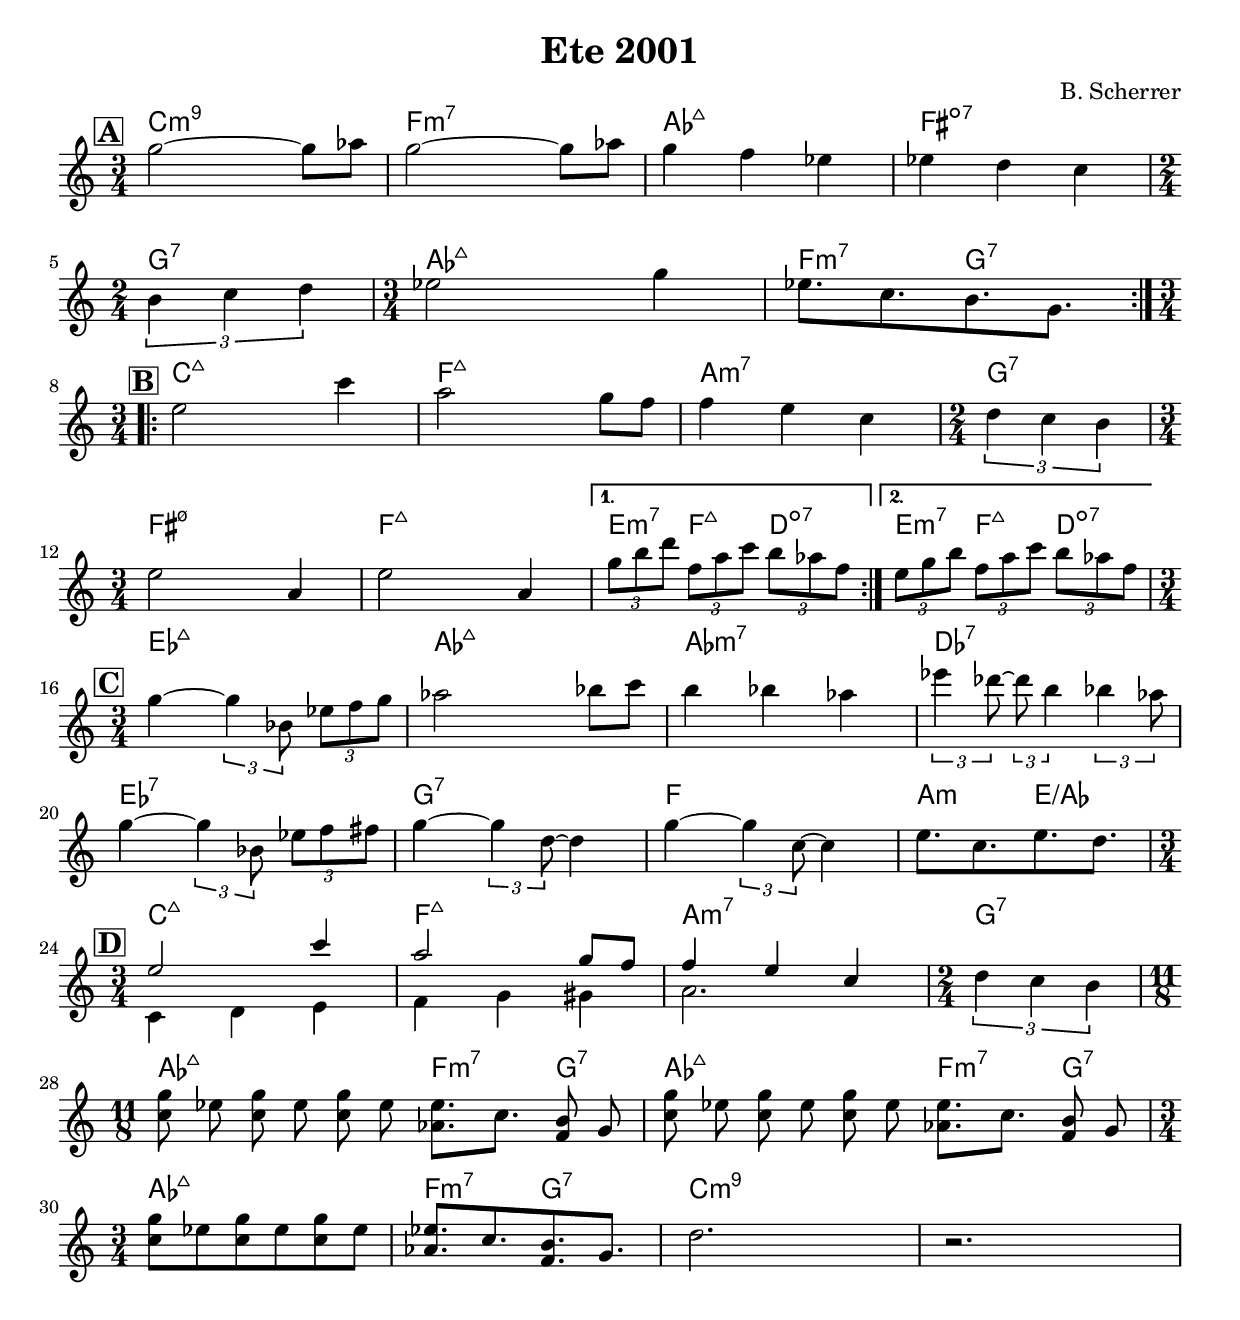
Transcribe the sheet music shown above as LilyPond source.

\version "2.18.2"	

noteCibleTransposition =   c   % c         % d pour Si b %  a, pour Mi b

ton = ""

indent = 0

melodie =  \relative c'''{
  \numericTimeSignature

  \mark \markup {\box \bold A}
  \repeat volta 2 { \key c \major
  \time 3/4 g2~ g8 aes | g2~ g8 aes | g4 f ees | ees d c | \break
  \time 2/4 \tuplet 3/2 {b c d} |
  \time 3/4 ees2 g4 | ees8. c b g | \break
}

  \mark \markup {\box \bold B}
  \repeat volta 2 { \key c \major
    \time 3/4 e'2 c'4 | a2 g8 f | f4 e c | \time 2/4 \tuplet 3/2 {d c b} | \break
    \time 3/4 e2 a,4 | e'2 a,4 | 
  }
  \alternative {
    {\tuplet 3/2 {g'8 b d} \tuplet 3/2 {f, a c} \tuplet 3/2 {b aes f |} }
    {\tuplet 3/2 {e8 g b} \tuplet 3/2 {f a c} \tuplet 3/2 {b aes f |} }
  } \break

  \mark \markup {\box \bold C}
  \time 3/4 g4~ \tuplet 3/2 {g4 bes,8} \tuplet 3/2{ees f g} | aes2 bes8 c | b4 bes aes |
  \tuplet 3/2 {ees'4 des8~} \tuplet 3/2 {des8 b4} \tuplet 3/2 {bes4 aes8 |} \break
  g4~ \tuplet 3/2 {g4 bes,8} \tuplet 3/2{ees f fis} | g4~ \tuplet 3/2 {g4 d8~} d4 |
  g4~ \tuplet 3/2 {g4 c,8~} c4 | e8. c e d \break

  \mark \markup {\box \bold D}
  \time 3/4 <<{e2 c'4  a2 g8 f  f4 e c}\\ {c,4 d e f g gis a2.}>> | \time 2/4 \tuplet 3/2 {d4 c b} | \break
  \time 11/8
  \repeat unfold 2 {
    <c g'>8 ees <c g'> ees <c g'> ees <aes, ees'>8. c <f, b>8 g |
  } \break
  \time 3/4  <c g'>8 ees <c g'> ees <c g'> ees <aes, ees'>8. c <f, b> g | d'2. | r2. 
}



harmonie =  \chordmode{  
\repeat volta 2 {
  \time 3/4  c2.:min9 | f:min7 | aes:maj7 | fis:3-.5-.7- |  \time 2/4  g2:7 |
  \time 3/4  aes2.:maj7 | f4.:min7 g:7
}
\repeat volta 2 {
  \time 3/4 c2.:maj7 | f:maj7 | a:min7 |
  \time 2/4 g2:7 |
  \time 3/4 fis2.:3-.5-.7 | f:maj7 |
}
  \alternative  {
  {e4:min7 f:maj7 d:3-.5-.7- }
  {e4:min7 f:maj7 d:3-.5-.7- }
}
ees2.:maj7 | aes:maj7 | aes:min7 | des:7 | ees:7 | g:7 | f | a4.:min e/aes |

\time 3/4 c2.:maj7 | f:maj7 | a:min7 |
\time 2/4 g2:7 |
\time 11/8 \repeat unfold 2 {aes2.:maj7 f4.:min7 g4:7 }
\time 3/4 aes2.:maj7 f4.:min7 g:7 | c2.:min9 | s
}




\header {
  title = #(string-append "Ete 2001" ton )
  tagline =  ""
  composer = "B. Scherrer"
}



\score{
  <<
    \new ChordNames {
      \transpose c \noteCibleTransposition{
	\harmonie
      }
    }
    \new Staff { 
      \transpose c \noteCibleTransposition {
      \melodie
      }
    }
  >>
  \layout{ \context {      \Score      proportionalNotationDuration = #(ly:make-moment 4 30     )   } }
}






\score {
  <<
    \new Staff << \unfoldRepeats{\melodie 
                                 }  >>
    \new Staff << \unfoldRepeats{\harmonie
                          } >> 
  >>
\midi{ \tempo 4 = 110 }
}